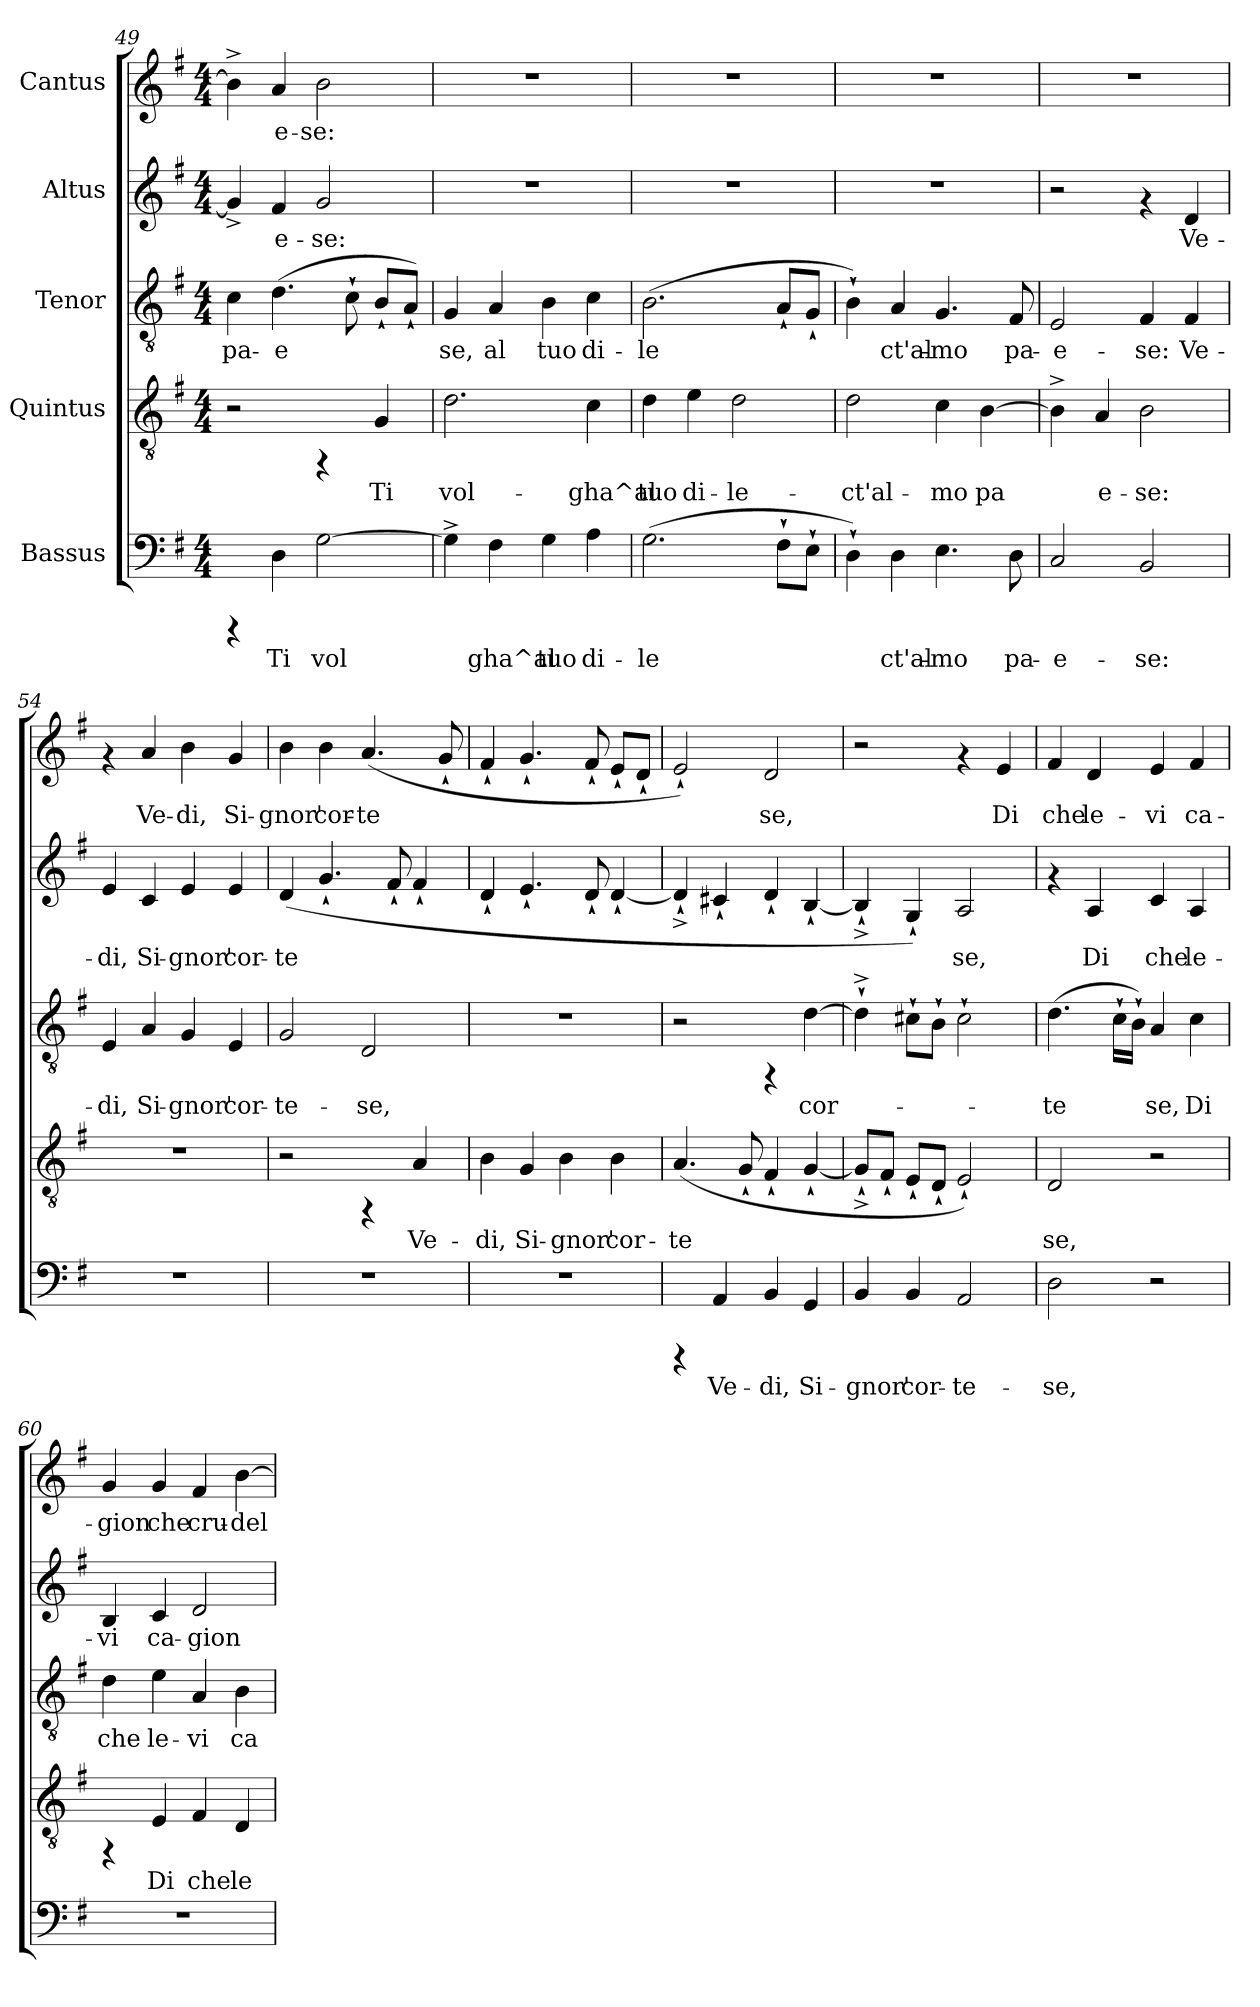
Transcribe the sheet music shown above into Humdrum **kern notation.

**kern	**text	**kern	**text	**kern	**text	**kern	**text	**kern	**text
*part5	*part5	*part4	*part4	*part3	*part3	*part2	*part2	*part1	*part1
*staff5	*staff5	*staff4	*staff4	*staff3	*staff3	*staff2	*staff2	*staff1	*staff1
*I"Bassus	*	*I"Quintus	*	*I"Tenor	*	*I"Altus	*	*I"Cantus	*
*clefF4	*	*clefGv2	*	*clefGv2	*	*clefG2	*	*clefG2	*
*k[f#]	*	*k[f#]	*	*k[f#]	*	*k[f#]	*	*k[f#]	*
*G:	*	*G:	*	*G:	*	*G:	*	*G:	*
*M4/4	*	*M4/4	*	*M4/4	*	*M4/4	*	*M4/4	*
=49	=49	=49	=49	=49	=49	=49	=49	=49	=49
!	!	!	!	!	!LO:LY:b	!	!LO:LY:b	!	!LO:LY:b
4rCCC	.	2r	.	4c\	pa-	4g^</]	-	4b^>\]	-
!	!LO:LY:b	!	!	!	!LO:LY:b	!	!LO:LY:b	!	!LO:LY:b
4D\	Ti	.	.	(>4.d\	-e-	4f#/	e-	4a/	e-
!	!LO:LY:b	!	!	!	!	!	!LO:LY:b	!	!LO:LY:b
[>2G\	vol-	4rFF	.	.	.	2g/	-se:	2b\	-se:
!	!	!	!	!	!LO:LY:b	!	!	!	!
.	.	.	.	8c`>\	--	.	.	.	.
!	!	!	!LO:LY:b	!	!LO:LY:b	!	!	!	!
.	.	4G/	Ti	8B`</L	--	.	.	.	.
!	!	!	!	!	!LO:LY:b	!	!	!	!
.	.	.	.	8A`</J)	--	.	.	.	.
!!LO:PB:g=z
=50	=50	=50	=50	=50	=50	=50	=50	=50	=50
!	!LO:LY:b	!	!LO:LY:b	!	!LO:LY:b	!	!	!	!
4G^>\]	-	2.d\	vol-	4G/	-se,	1r	.	1r	.
!	!LO:LY:b	!	!	!	!LO:LY:b	!	!	!	!
4F#\	gha^al	.	.	4A/	al	.	.	.	.
!	!LO:LY:b	!	!	!	!LO:LY:b	!	!	!	!
4G\	tuo	.	.	4B\	tuo	.	.	.	.
!	!LO:LY:b	!	!LO:LY:b	!	!LO:LY:b	!	!	!	!
4A\	di-	4c\	-gha^al	4c\	di-	.	.	.	.
=51	=51	=51	=51	=51	=51	=51	=51	=51	=51
!	!LO:LY:b	!	!LO:LY:b	!	!LO:LY:b	!	!	!	!
(>2.G\	-le-	4d\	tuo	(>2.B\	-le-	1r	.	1r	.
!	!	!	!LO:LY:b	!	!	!	!	!	!
.	.	4e\	di-	.	.	.	.	.	.
!	!	!	!LO:LY:b	!	!	!	!	!	!
.	.	2d\	-le-	.	.	.	.	.	.
!	!LO:LY:b	!	!	!	!LO:LY:b	!	!	!	!
8F#`>\L	--	.	.	8A`</L	--	.	.	.	.
!	!LO:LY:b	!	!	!	!LO:LY:b	!	!	!	!
8E`>\J	--	.	.	8G`</J	--	.	.	.	.
=52	=52	=52	=52	=52	=52	=52	=52	=52	=52
!	!LO:LY:b	!	!LO:LY:b	!	!LO:LY:b	!	!	!	!
4D`>\)	-	2d\	-ct'al-	4B`>\)	-	1r	.	1r	.
!	!LO:LY:b	!	!	!	!LO:LY:b	!	!	!	!
4D\	ct'al-	.	.	4A/	ct'al-	.	.	.	.
!	!LO:LY:b	!	!LO:LY:b	!	!LO:LY:b	!	!	!	!
4.E\	-mo	4c\	-mo	4.G/	-mo	.	.	.	.
!	!	!	!LO:LY:b	!	!	!	!	!	!
.	.	[>4B\	pa-	.	.	.	.	.	.
!	!LO:LY:b	!	!	!	!LO:LY:b	!	!	!	!
8D\	pa-	.	.	8F#/	pa-	.	.	.	.
=53	=53	=53	=53	=53	=53	=53	=53	=53	=53
!	!LO:LY:b	!	!LO:LY:b	!	!LO:LY:b	!	!	!	!
2C/	-e-	4B^>\]	-	2E/	-e-	2r	.	1r	.
!	!	!	!LO:LY:b	!	!	!	!	!	!
.	.	4A/	e-	.	.	.	.	.	.
!	!LO:LY:b	!	!LO:LY:b	!	!LO:LY:b	!	!	!	!
2BB/	-se:	2B\	-se:	4F#/	-se:	4rf	.	.	.
!	!	!	!	!	!LO:LY:b	!	!LO:LY:b	!	!
.	.	.	.	4F#/	Ve-	4d/	Ve-	.	.
=54	=54	=54	=54	=54	=54	=54	=54	=54	=54
!	!	!	!	!	!LO:LY:b	!	!LO:LY:b	!	!
1r	.	1r	.	4E/	-di,	4e/	-di,	4rf	.
!	!	!	!	!	!LO:LY:b	!	!LO:LY:b	!	!LO:LY:b
.	.	.	.	4A/	Si-	4c/	Si-	4a/	Ve-
!	!	!	!	!	!LO:LY:b	!	!LO:LY:b	!	!LO:LY:b
.	.	.	.	4G/	-gnor'	4e/	-gnor'	4b\	-di,
!	!	!	!	!	!LO:LY:b	!	!LO:LY:b	!	!LO:LY:b
.	.	.	.	4E/	cor-	4e/	cor-	4g/	Si-
!!LO:LB:g=z
=55	=55	=55	=55	=55	=55	=55	=55	=55	=55
!	!	!	!	!	!LO:LY:b	!	!LO:LY:b	!	!LO:LY:b
1r	.	2r	.	2G/	-te-	(>4d/	-te-	4b\	-gnor'
!	!	!	!	!	!	!	!LO:LY:b	!	!LO:LY:b
.	.	.	.	.	.	4.g`</	--	4b\	cor-
!	!	!	!	!	!LO:LY:b	!	!	!	!LO:LY:b
.	.	4rFF	.	2D/	-se,	.	.	(>4.a/	-te-
!	!	!	!	!	!	!	!LO:LY:b	!	!
.	.	.	.	.	.	8f#`</	--	.	.
!	!	!	!LO:LY:b	!	!	!	!LO:LY:b	!	!
.	.	4A/	Ve-	.	.	4f#`</	--	.	.
!	!	!	!	!	!	!	!	!	!LO:LY:b
.	.	.	.	.	.	.	.	8g`</	--
=56	=56	=56	=56	=56	=56	=56	=56	=56	=56
!	!	!	!LO:LY:b	!	!	!	!	!	!
1r	.	4B\	-di,	1r	.	4d`</	.	4f#`</	.
!	!	!	!LO:LY:b	!	!	!	!	!	!
.	.	4G/	Si-	.	.	4.e`</	.	4.g`</	.
!	!	!	!LO:LY:b	!	!	!	!	!	!
.	.	4B\	-gnor'	.	.	.	.	.	.
.	.	.	.	.	.	8d`</	.	8f#`</	.
!	!	!	!LO:LY:b	!	!	!	!	!	!
.	.	4B\	cor-	.	.	[<4d`</	.	8e`</L	.
.	.	.	.	.	.	.	.	8d`</J	.
=57	=57	=57	=57	=57	=57	=57	=57	=57	=57
!	!	!	!LO:LY:b	!	!	!	!	!	!LO:LY:b
4rCCC	.	(>4.A/	-te-	2r	.	4d^>`</]	.	2e`</)	-
!	!LO:LY:b	!	!	!	!	!	!	!	!
4AA/	Ve-	.	.	.	.	4c#X`</	.	.	.
!	!	!	!LO:LY:b	!	!	!	!	!	!
.	.	8G`</	--	.	.	.	.	.	.
!	!LO:LY:b	!	!LO:LY:b	!	!	!	!	!	!LO:LY:b
4BB/	-di,	4F#`</	--	4rFF	.	4d`</	.	2d/	se,
!	!LO:LY:b	!	!LO:LY:b	!	!LO:LY:b	!	!	!	!
4GG/	Si-	[<4G`</	--	[>4d\	cor-	[<4B`</	.	.	.
=58	=58	=58	=58	=58	=58	=58	=58	=58	=58
!	!LO:LY:b	!	!	!	!	!	!LO:LY:b	!	!
4BB/	-gnor'	8G^>`</L]	.	4d^>`>\]	.	4B^>`</]	-	2r	.
.	.	8F#`</J	.	.	.	.	.	.	.
!	!LO:LY:b	!	!	!	!	!	!LO:LY:b	!	!
4BB/	cor-	8E`</L	.	8c#X`>\L	.	4G`</)	.	.	.
.	.	8D`</J	.	8B`>\J	.	.	.	.	.
!	!LO:LY:b	!	!	!	!	!	!LO:LY:b	!	!
2AA/	-te-	2E`</)	.	2c#`>\	.	2A/	se,	4rf	.
!	!	!	!	!	!	!	!	!	!LO:LY:b
.	.	.	.	.	.	.	.	4e/	Di
=59	=59	=59	=59	=59	=59	=59	=59	=59	=59
!	!LO:LY:b	!	!LO:LY:b	!	!LO:LY:b	!	!	!	!LO:LY:b
2D\	-se,	2D/	-se,	(>4.d\	-te-	4rf	.	4f#/	che
!	!	!	!	!	!	!	!LO:LY:b	!	!LO:LY:b
.	.	.	.	.	.	4A/	Di	4d/	le-
!	!	!	!	!	!LO:LY:b	!	!	!	!
.	.	.	.	16c`>\L	-	.	.	.	.
!	!	!	!	!	!LO:LY:b	!	!	!	!
.	.	.	.	16B`>\J)	.	.	.	.	.
!	!	!	!	!	!LO:LY:b	!	!LO:LY:b	!	!LO:LY:b
2r	.	2r	.	4A/	se,	4c/	che	4e/	-vi
!	!	!	!	!	!LO:LY:b	!	!LO:LY:b	!	!LO:LY:b
.	.	.	.	4c\	Di	4A/	le-	4f#/	ca-
!!LO:PB:g=z
=60	=60	=60	=60	=60	=60	=60	=60	=60	=60
!	!	!	!	!	!LO:LY:b	!	!LO:LY:b	!	!LO:LY:b
1r	.	4rFF	.	4d\	che	4B/	-vi	4g/	-gion
!	!	!	!LO:LY:b	!	!LO:LY:b	!	!LO:LY:b	!	!LO:LY:b
.	.	4E/	Di	4e\	le-	4c/	ca-	4g/	che
!	!	!	!LO:LY:b	!	!LO:LY:b	!	!LO:LY:b	!	!LO:LY:b
.	.	4F#/	che	4A/	-vi	2d/	-gion	4f#/	cru-
!	!	!	!LO:LY:b	!	!LO:LY:b	!	!	!	!LO:LY:b
.	.	4D/	le-	4B\	ca-	.	.	[>4b\	-del
=	=	=	=	=	=	=	=	=	=
*-	*-	*-	*-	*-	*-	*-	*-	*-	*-
